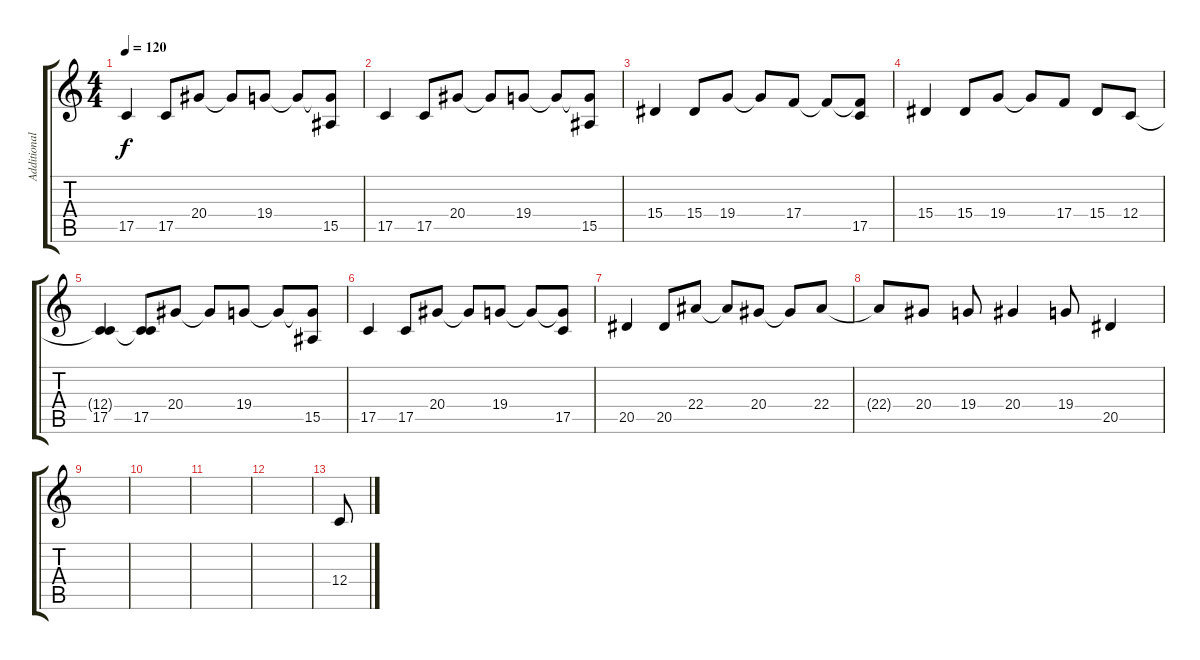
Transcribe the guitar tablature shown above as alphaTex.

\track ("Additional 2" "Additional") {instrument tremolostrings}
\staff {score tabs}
\tuning (D4 A3 F3 C3 G2 C2) {hide}
\ts (4 4)
\tempo 120
\clef g2
\ks c
17.5.4{dy f} 17.5.8 20.4.8 20.4{t}.8 19.4.8 19.4{t}.8 (19.4{t} 15.5).8 |
17.5.4 17.5.8 20.4.8 20.4{t}.8 19.4.8 19.4{t}.8 (19.4{t} 15.5).8 |
15.4.4 15.4.8 19.4.8 19.4{t}.8 17.4.8 17.4{t}.8 (17.4{t} 17.5).8 |
15.4.4 15.4.8 19.4.8 19.4{t}.8 17.4.8 15.4.8 12.4.8 |
(12.4{t} 17.5).4 (12.4{t} 17.5).8 20.4.8 20.4{t}.8 19.4.8 19.4{t}.8 (19.4{t} 15.5).8 |
17.5.4 17.5.8 20.4.8 20.4{t}.8 19.4.8 19.4{t}.8 (19.4{t} 17.5).8 |
20.5.4 20.5.8 22.4.8 22.4{t}.8 20.4.8 20.4{t}.8 22.4.8 |
22.4{t}.8 20.4.8 19.4.8 20.4.4 19.4.8 20.5.4 |
|
|
|
|
12.4.8
